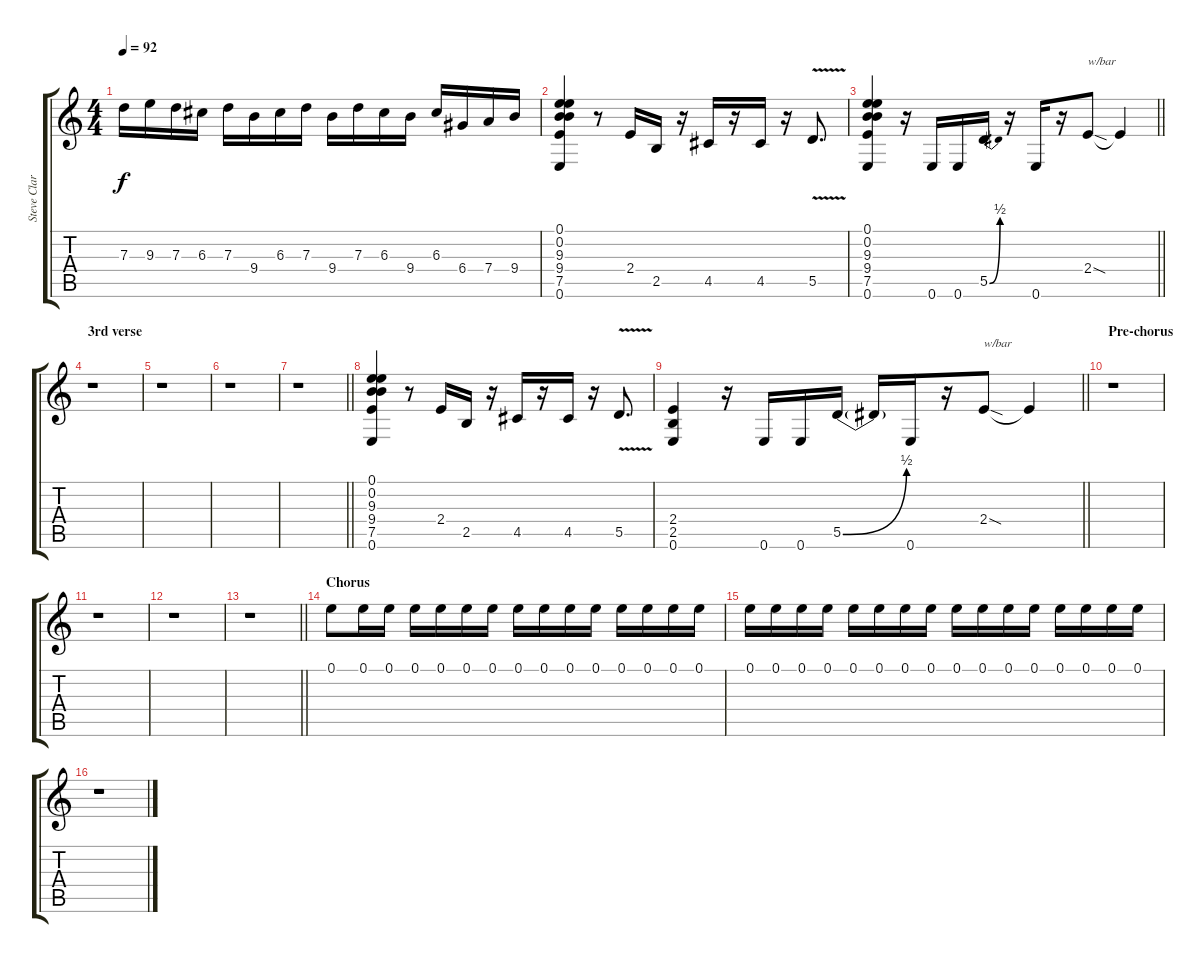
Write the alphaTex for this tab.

\track ("Steve Clark" "Steve Clar") {instrument distortionguitar}
\staff {score tabs}
\tuning (E4 B3 G3 D3 A2 E2) {hide}
\ts (4 4)
\tempo 92
\clef g2
\ks c
7.3.16{dy f} 9.3.16 7.3.16 6.3.16 7.3.16 9.4.16 6.3.16 7.3.16 9.4.16 7.3.16 6.3.16 9.4.16 6.3.16 6.4.16 7.4.16 9.4.16 |
(0.1 0.2 9.3 9.4 7.5 0.6).4 r.8 2.4.16 2.5.16 r.16 4.5.16 r.16 4.5.16 r.16 5.5{v}.8{d} |
\barLineRight lightlight
(0.1 0.2 9.3 9.4 7.5 0.6).4 r.16 0.6.16 0.6.16 5.5{be (bend 0 0 60 2)}.16 r.16 0.6.16 r.16 2.4{sod}.8{txt "w/bar"} 2.4{t}.4 |
\section ("" "3rd verse")
r.1 |
r.1 |
r.1 |
\barLineRight lightlight
r.1 |
(0.1 0.2 9.3 9.4 7.5 0.6).4 r.8 2.4.16 2.5.16 r.16 4.5.16 r.16 4.5.16 r.16 5.5{v}.8{d} |
\barLineRight lightlight
(2.4 2.5 0.6).4 r.16 0.6.16 0.6.16 5.5{be (bend 0 0 60 2)}.16 5.5{t}.16 0.6.16 r.16 2.4{sod}.8{txt "w/bar"} 2.4{t}.4 |
\section ("" "Pre-chorus")
r.1 |
r.1 |
r.1 |
\barLineRight lightlight
r.1 |
\section ("" "Chorus")
0.1.8 0.1.16 0.1.16 0.1.16 0.1.16 0.1.16 0.1.16 0.1.16 0.1.16 0.1.16 0.1.16 0.1.16 0.1.16 0.1.16 0.1.16 |
0.1.16 0.1.16 0.1.16 0.1.16 0.1.16 0.1.16 0.1.16 0.1.16 0.1.16 0.1.16 0.1.16 0.1.16 0.1.16 0.1.16 0.1.16 0.1.16 |
r.1
